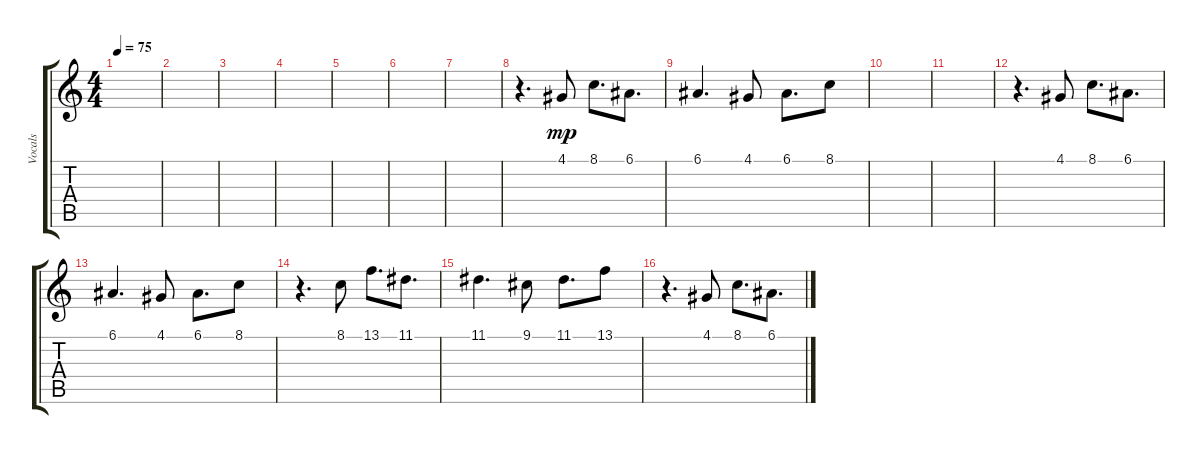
\track ("Vocals" "Vocals") {instrument mutedtrumpet}
\staff {score tabs}
\tuning (E4 B3 G3 D3 A2 E2) {hide}
\ts (4 4)
\tempo 75
\clef g2
\ks c
|
|
|
|
|
|
|
r.4{d} 4.1.8{dy mp} 8.1.8{d} 6.1.8{d} |
6.1.4{d} 4.1.8 6.1.8{d} 8.1.8 |
|
|
r.4{d} 4.1.8 8.1.8{d} 6.1.8{d} |
6.1.4{d} 4.1.8 6.1.8{d} 8.1.8 |
r.4{d} 8.1.8 13.1.8{d} 11.1.8{d} |
11.1.4{d} 9.1.8 11.1.8{d} 13.1.8 |
r.4{d} 4.1.8 8.1.8{d} 6.1.8{d}
